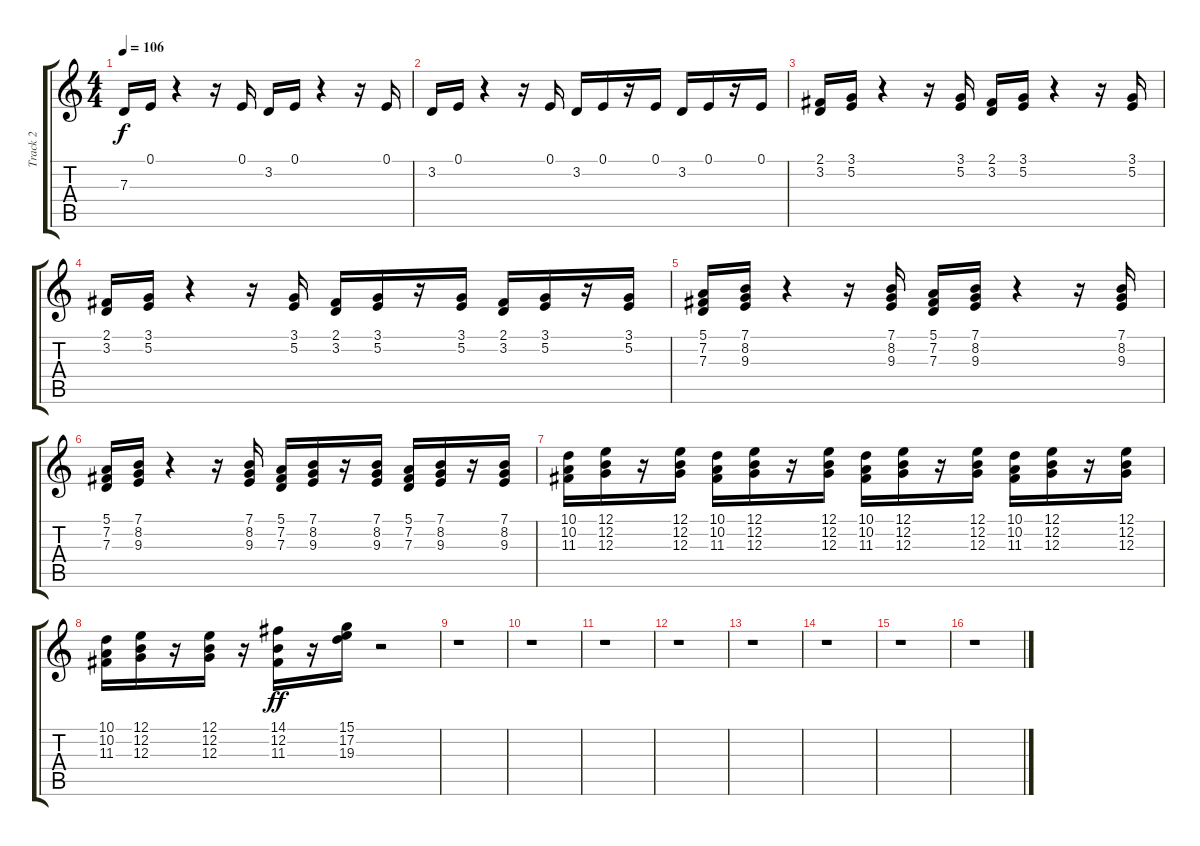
\track ("Track 2" "Track 2") {instrument brasssection}
\staff {score tabs}
\tuning (E4 B3 G3 D3 A2 E2) {hide}
\ts (4 4)
\tempo 106
\clef g2
\ks c
7.3.16{dy f} 0.1.16 r.4 r.16 0.1.16 3.2.16 0.1.16 r.4 r.16 0.1.16 |
3.2.16 0.1.16 r.4 r.16 0.1.16 3.2.16 0.1.16 r.16 0.1.16 3.2.16 0.1.16 r.16 0.1.16 |
(2.1 3.2).16 (3.1 5.2).16 r.4 r.16 (3.1 5.2).16 (2.1 3.2).16 (3.1 5.2).16 r.4 r.16 (3.1 5.2).16 |
(2.1 3.2).16 (3.1 5.2).16 r.4 r.16 (3.1 5.2).16 (2.1 3.2).16 (3.1 5.2).16 r.16 (3.1 5.2).16 (2.1 3.2).16 (3.1 5.2).16 r.16 (3.1 5.2).16 |
(5.1 7.2 7.3).16 (7.1 8.2 9.3).16 r.4 r.16 (7.1 8.2 9.3).16 (5.1 7.2 7.3).16 (7.1 8.2 9.3).16 r.4 r.16 (7.1 8.2 9.3).16 |
(5.1 7.2 7.3).16 (7.1 8.2 9.3).16 r.4 r.16 (7.1 8.2 9.3).16 (5.1 7.2 7.3).16 (7.1 8.2 9.3).16 r.16 (7.1 8.2 9.3).16 (5.1 7.2 7.3).16 (7.1 8.2 9.3).16 r.16 (7.1 8.2 9.3).16 |
(10.1 10.2 11.3).16 (12.1 12.2 12.3).16 r.16 (12.1 12.2 12.3).16 (10.1 10.2 11.3).16 (12.1 12.2 12.3).16 r.16 (12.1 12.2 12.3).16 (10.1 10.2 11.3).16 (12.1 12.2 12.3).16 r.16 (12.1 12.2 12.3).16 (10.1 10.2 11.3).16 (12.1 12.2 12.3).16 r.16 (12.1 12.2 12.3).16 |
(10.1 10.2 11.3).16 (12.1 12.2 12.3).16 r.16 (12.1 12.2 12.3).16 r.16 (14.1 12.2 11.3).16{dy ff} r.16 (15.1 17.2 19.3).16 r.2 |
r.1 |
r.1 |
r.1 |
r.1 |
r.1 |
r.1 |
r.1 |
r.1
